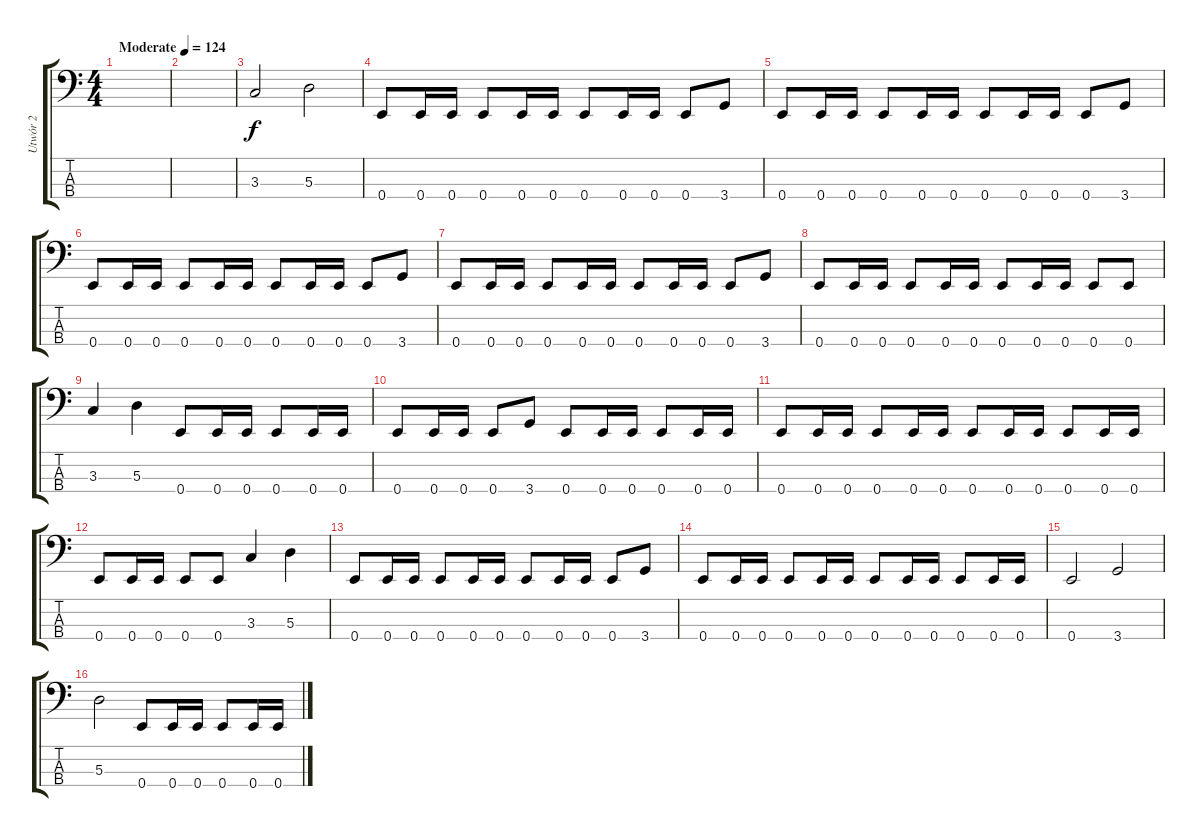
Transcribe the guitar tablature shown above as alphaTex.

\track ("Utwór 2" "Utwór 2") {instrument electricbassfinger}
\staff {score tabs}
\tuning (G2 D2 A1 E1) {hide}
\ts (4 4)
\tempo (124 "Moderate")
\clef f4
\ks c
|
|
3.3.2 5.3.2 |
0.4.8 0.4.16 0.4.16 0.4.8 0.4.16 0.4.16 0.4.8 0.4.16 0.4.16 0.4.8 3.4.8 |
0.4.8 0.4.16 0.4.16 0.4.8 0.4.16 0.4.16 0.4.8 0.4.16 0.4.16 0.4.8 3.4.8 |
0.4.8 0.4.16 0.4.16 0.4.8 0.4.16 0.4.16 0.4.8 0.4.16 0.4.16 0.4.8 3.4.8 |
0.4.8 0.4.16 0.4.16 0.4.8 0.4.16 0.4.16 0.4.8 0.4.16 0.4.16 0.4.8 3.4.8 |
0.4.8 0.4.16 0.4.16 0.4.8 0.4.16 0.4.16 0.4.8 0.4.16 0.4.16 0.4.8 0.4.8 |
3.3.4 5.3.4 0.4.8 0.4.16 0.4.16 0.4.8 0.4.16 0.4.16 |
0.4.8 0.4.16 0.4.16 0.4.8 3.4.8 0.4.8 0.4.16 0.4.16 0.4.8 0.4.16 0.4.16 |
0.4.8 0.4.16 0.4.16 0.4.8 0.4.16 0.4.16 0.4.8 0.4.16 0.4.16 0.4.8 0.4.16 0.4.16 |
0.4.8 0.4.16 0.4.16 0.4.8 0.4.8 3.3.4 5.3.4 |
0.4.8 0.4.16 0.4.16 0.4.8 0.4.16 0.4.16 0.4.8 0.4.16 0.4.16 0.4.8 3.4.8 |
0.4.8 0.4.16 0.4.16 0.4.8 0.4.16 0.4.16 0.4.8 0.4.16 0.4.16 0.4.8 0.4.16 0.4.16 |
0.4.2 3.4.2 |
5.3.2 0.4.8 0.4.16 0.4.16 0.4.8 0.4.16 0.4.16
